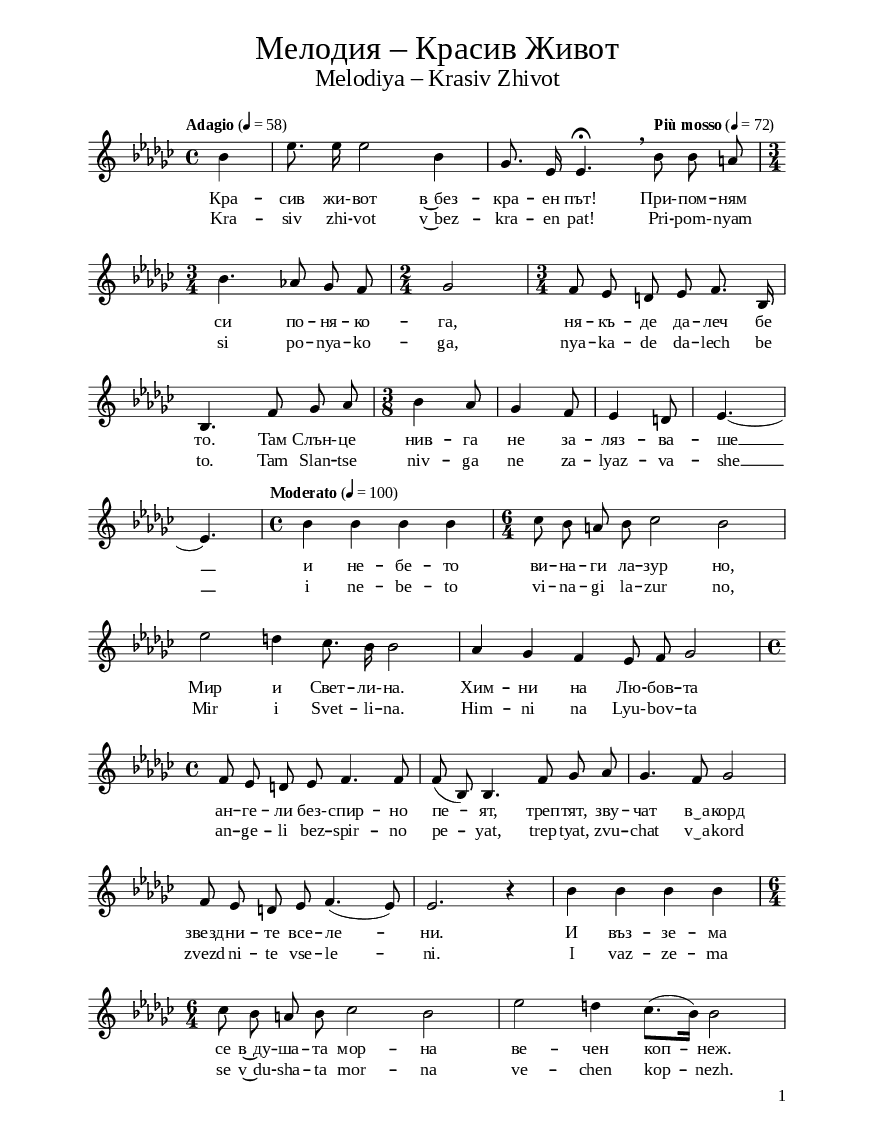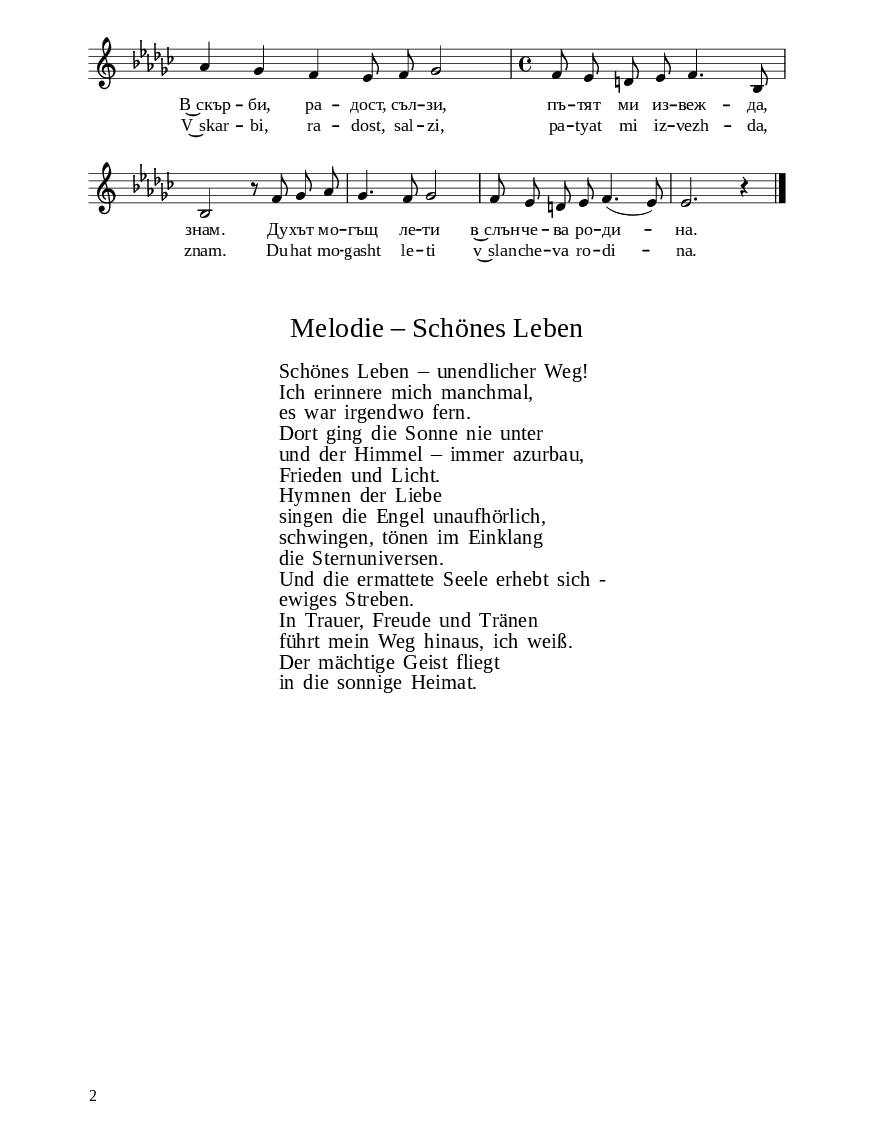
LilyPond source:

\version "2.24.1"

% include paper part and global functions
\include "include/globals.ily"

\bookpart {
  \label #'ref185
  \tocItem \markup "Мелодия – Красив Живот – Melodiya – Krasiv Zhivot "
  \include "include/bookpart-paper.ily"
  \score {
    \include "include/score-layout.ily"

    \new Voice \absolute {
      \clef treble
      \key ges \major
      \time 4/4
      \tempoFunc "Adagio" 4 "58"
      \autoBeamOff
      \partial 4
      bes'4 | % 1
      es''8.  es''16  es''2  bes'4 | % 2
      ges'8.  es'16  es'4. ^\fermata \tempoFunc "Più mosso" 4 "72" \breathe bes'8
      bes'8
      a'8 \break | % 3
      \time 3/4  | % 3
      bes'4.  aes'!8  ges'8  f'8 | % 4
      \time 2/4  | % 4
      ges'2 | % 5
      \time 3/4  | % 5
      f'8  es'8  d'8  es'8  f'8.
      bes16 \break | % 6
      bes4.  f'8  ges'8  as'8 | % 7
      \time 3/8  | % 7
      bes'4  as'8 | % 8
      ges'4  f'8 | % 9
      es'4  d'8 |
      es'4. ~  \break | % 11
      es'4.  | % 12
      \time 4/4  | % 12
      \tempoFunc "Moderato" 4 "100"
      bes'4  bes'4  bes'4  bes'4 | % 13
      \time 6/4  | % 13
      ces''8  bes'8  a'8  bes'8
      ces''2  bes'2 | \break % 14 
      es''2 d''4  ces''8.  bes'16
      bes'2 | % 15
      as'4  ges'4  f'4  es'8  f'8
      ges'2 \break | % 16
      \time 4/4  | % 16
      f'8  es'8  d'8  es'8  f'4.
      f'8 | % 17
      f'8 (  bes8 )  bes4.  f'8  ges'8
      as'8 | % 18
      ges'4.  f'8  ges'2 | \break % 19
      f'8  es'8  d'8  es'8  f'4. (
      es'8 ) |
      es'2. r4 | % 21
      bes'4  bes'4  bes'4  bes'4 \break | % 22
      \time 6/4  | % 22
      ces''8  bes'8  a'8  bes'8
      ces''2  bes'2 | % 23
      es''2  d''4  ces''8. (  [bes'16]
      )  bes'2 \break | % 24
      as'4  ges'4  f'4  es'8  f'8
      ges'2 | % 25
      \time 4/4  | % 25
      f'8  es'8  d'8  es'8  f'4.
      bes8 \break | % 26
      bes2 r8  f'8  ges'8  as'8 | % 27
      ges'4.  f'8  ges'2 | % 28
      f'8  es'8  d'8  es'8  f'4. (
      es'8 ) | % 29
      es'2. r4 \bar "|."

    }

    \addlyrics {
      Кра -- сив "жи-" -- вот в~без -- кра --
      ен път! "При-" -- пом -- ням си по --
      ня -- ко -- га, ня -- къ -- де да --
      леч бе то. Там "Слън-" -- це нив --
      га не за -- ляз -- ва -- ше __  и
      не -- бе -- то ви -- на -- ги ла --
      зур но, Мир и Свет -- "ли-" -- на.
      Хим -- ни на Лю -- бов -- та ан --
      ге -- ли "без-" -- спир -- но пе --
      ят, треп -- тят, зву -- чат в‿а --
      корд звезд -- ни -- те все -- ле
      -- ни. И въз -- зе -- ма се
      в~ду -- ша -- та мор -- на ве --
      чен коп -- неж. В~скър -- би,
      ра -- дост, съл -- зи, пъ -- тят ми
      из -- веж -- да, знам.  Ду -- хът мо --
      гъщ ле -- ти в~слън -- че -- ва ро
      -- ди  -- на.}
      \addlyrics {
        Kra -- siv zhi -- vot v~bez -- kra --
        en pat! Pri -- "pom-" -- nyam si po --
        nya -- ko -- ga, nya -- ka -- de da --
        lech be to. Tam Slan -- tse niv --
        ga ne za -- lyaz -- va -- she __ i
        ne -- be -- to vi -- na -- gi la --
        zur no, Mir i Svet -- li -- na.
        Him -- ni na "Lyu-" -- bov -- ta an --
        ge -- li bez -- spir -- no pe --
        yat, trep -- tyat, zvu -- chat v‿a --
        kord zvezd -- ni -- te vse -- le
        -- ni. I vaz -- ze -- ma se
        v~du -- sha -- ta mor -- na ve --
        chen kop -- nezh. V~skar -- bi,
        ra -- dost, sal -- zi, pa -- tyat mi
        iz -- vezh -- da, znam. Du -- hat mo --
        gasht le -- ti v~slan -- che -- va ro
        -- di  -- na.}

        \header {
          title = \titleFunc "Мелодия – Красив Живот" "Melodiya – Krasiv Zhivot"
        }

        \midi{}

      } % score


      \markup \empty-one
      % include foreign translation(s) of the song
      \version "2.24.0"

\markup \fill-line { \fontsize #deTitleFontSize "Melodie – Schönes Leben" }
\markup \null
\markup \null
\markup \fontsize #deCoupletFontSize {
  \hspace #17
  \override #`(baseline-skip . ,deCoupletBaselineSkip)

  \column {

\line { " "Schönes Leben – unendlicher Weg!}

\line { " "Ich erinnere mich manchmal,}

\line { " "es war irgendwo fern.}

\line { " "Dort ging die Sonne nie unter }

\line { " "und der Himmel – immer azurbau,}

\line { " "Frieden und Licht.}

\line { " "Hymnen der Liebe}

\line { " "singen die Engel unaufhörlich,}

\line { " "schwingen, tönen im Einklang }

\line { " "die Sternuniversen. }


\line { " "Und die ermattete Seele erhebt sich - }

\line { " " ewiges Streben.}

\line { " "In Trauer, Freude und Tränen}

\line { " "führt mein Weg hinaus, ich weiß.}

\line { " "Der mächtige Geist fliegt}

\line { " "in die sonnige Heimat.}

  }
}


    } % bookpart

    % Più mosso
    %
